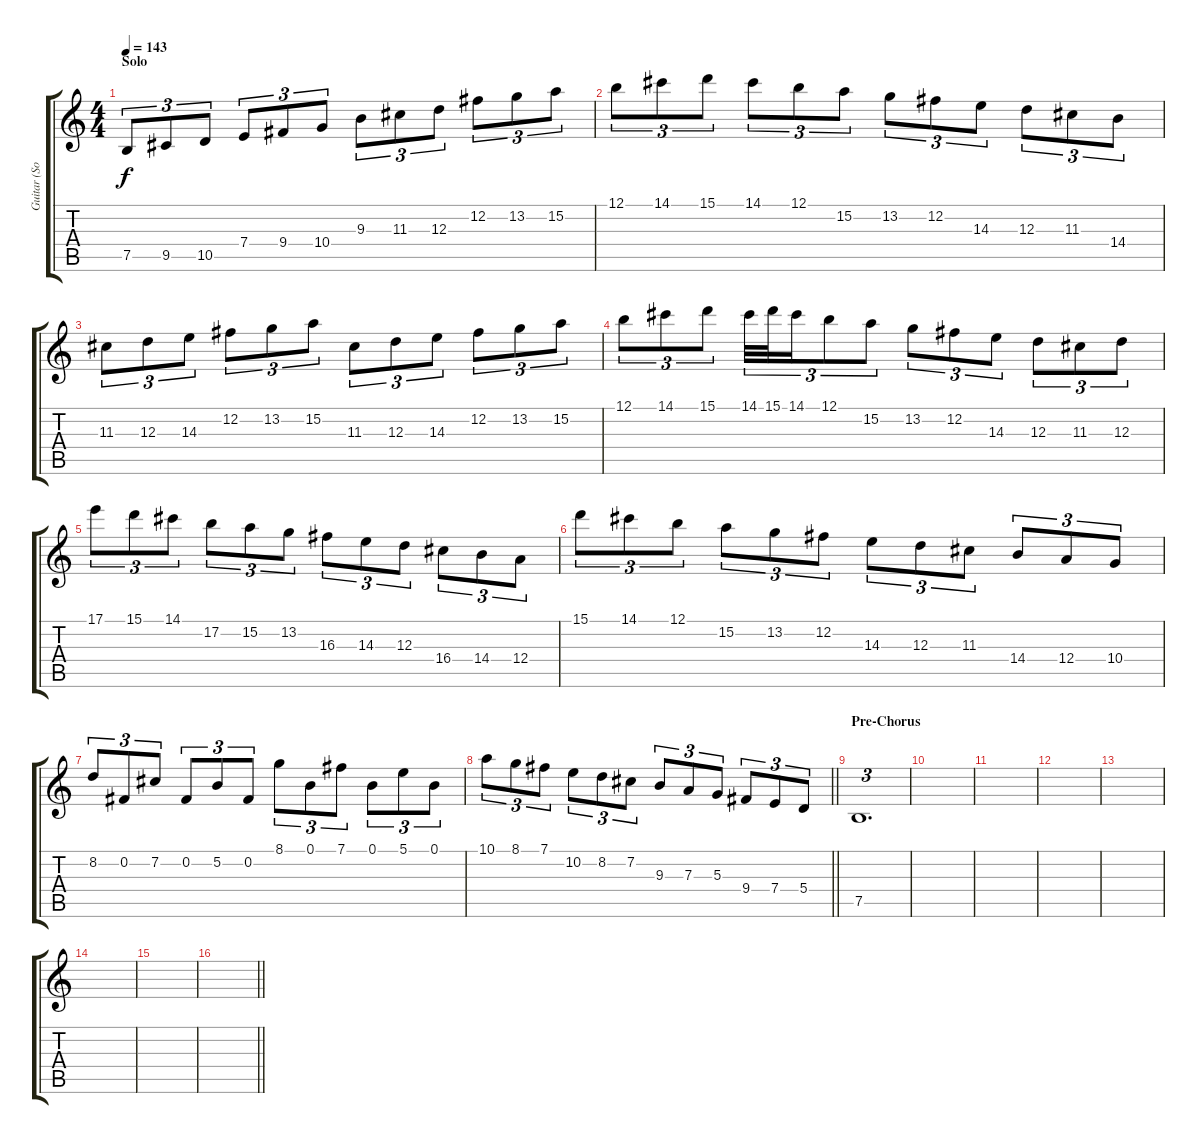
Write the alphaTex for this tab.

\track ("Guitar (Solo 1)" "Guitar (So") {instrument distortionguitar}
\staff {score tabs}
\tuning (B3 Gb3 D3 A2 E2 B1) {hide}
\ts (4 4)
\section ("" "Solo")
\tempo 143
\clef g2
\ks c
7.5.8{tu (3 2) dy f balance 16} 9.5.8{tu (3 2)} 10.5.8{tu (3 2)} 7.4.8{tu (3 2)} 9.4.8{tu (3 2)} 10.4.8{tu (3 2)} 9.3.8{tu (3 2)} 11.3.8{tu (3 2)} 12.3.8{tu (3 2)} 12.2.8{tu (3 2)} 13.2.8{tu (3 2)} 15.2.8{tu (3 2)} |
12.1.8{tu (3 2) balance 0} 14.1.8{tu (3 2)} 15.1.8{tu (3 2)} 14.1.8{tu (3 2)} 12.1.8{tu (3 2)} 15.2.8{tu (3 2)} 13.2.8{tu (3 2)} 12.2.8{tu (3 2)} 14.3.8{tu (3 2)} 12.3.8{tu (3 2)} 11.3.8{tu (3 2)} 14.4.8{tu (3 2)} |
11.3.8{tu (3 2) balance 8} 12.3.8{tu (3 2)} 14.3.8{tu (3 2)} 12.2.8{tu (3 2)} 13.2.8{tu (3 2)} 15.2.8{tu (3 2)} 11.3.8{tu (3 2)} 12.3.8{tu (3 2)} 14.3.8{tu (3 2)} 12.2.8{tu (3 2)} 13.2.8{tu (3 2)} 15.2.8{tu (3 2)} |
12.1.8{tu (3 2)} 14.1.8{tu (3 2)} 15.1.8{tu (3 2)} 14.1.32{tu (3 2)} 15.1.32{tu (3 2)} 14.1.16{tu (3 2)} 12.1.8{tu (3 2)} 15.2.8{tu (3 2)} 13.2.8{tu (3 2)} 12.2.8{tu (3 2)} 14.3.8{tu (3 2)} 12.3.8{tu (3 2)} 11.3.8{tu (3 2)} 12.3.8{tu (3 2)} |
17.1.8{tu (3 2) balance 0} 15.1.8{tu (3 2)} 14.1.8{tu (3 2)} 17.2.8{tu (3 2)} 15.2.8{tu (3 2)} 13.2.8{tu (3 2)} 16.3.8{tu (3 2)} 14.3.8{tu (3 2)} 12.3.8{tu (3 2)} 16.4.8{tu (3 2)} 14.4.8{tu (3 2)} 12.4.8{tu (3 2)} |
15.1.8{tu (3 2) balance 16} 14.1.8{tu (3 2)} 12.1.8{tu (3 2)} 15.2.8{tu (3 2)} 13.2.8{tu (3 2)} 12.2.8{tu (3 2)} 14.3.8{tu (3 2)} 12.3.8{tu (3 2)} 11.3.8{tu (3 2)} 14.4.8{tu (3 2)} 12.4.8{tu (3 2)} 10.4.8{tu (3 2)} |
8.2.8{tu (3 2)} 0.2.8{tu (3 2)} 7.2.8{tu (3 2)} 0.2.8{tu (3 2)} 5.2.8{tu (3 2)} 0.2.8{tu (3 2)} 8.1.8{tu (3 2)} 0.1.8{tu (3 2)} 7.1.8{tu (3 2)} 0.1.8{tu (3 2)} 5.1.8{tu (3 2)} 0.1.8{tu (3 2)} |
\barLineRight lightlight
10.1.8{tu (3 2)} 8.1.8{tu (3 2)} 7.1.8{tu (3 2)} 10.2.8{tu (3 2)} 8.2.8{tu (3 2)} 7.2.8{tu (3 2)} 9.3.8{tu (3 2)} 7.3.8{tu (3 2)} 5.3.8{tu (3 2)} 9.4.8{tu (3 2)} 7.4.8{tu (3 2)} 5.4.8{tu (3 2)} |
\section ("" "Pre-Chorus")
7.5.1{d tu (3 2) volume 0} |
|
|
|
|
|
|
\barLineRight lightlight
